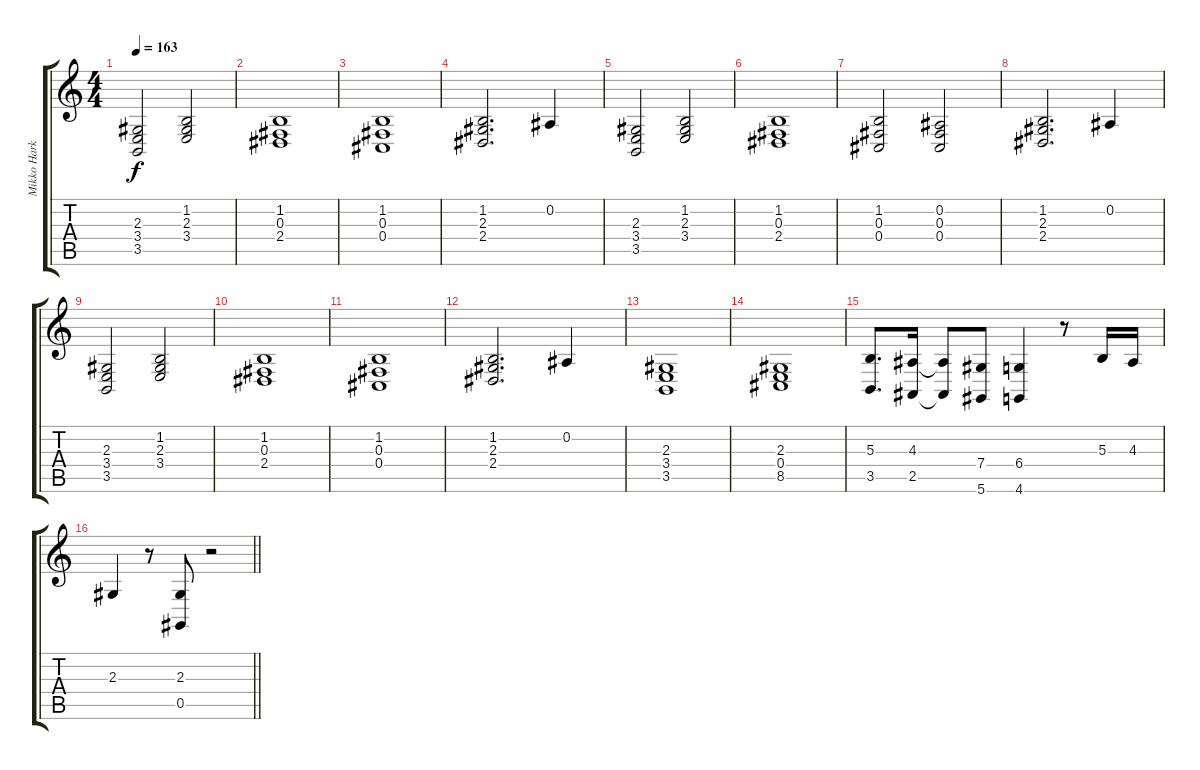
\track ("Mikko Harkin RH" "Mikko Hark") {instrument harpsichord}
\staff {score tabs}
\tuning (Eb4 Bb3 Gb3 Db3 Ab2 Eb2) {hide}
\ts (4 4)
\tempo 163
\clef g2
\ks c
(2.3 3.4 3.5).2{dy f} (1.2 2.3 3.4).2 |
(1.2 0.3 2.4).1 |
(1.2 0.3 0.4).1 |
(1.2 2.3 2.4).2{d} 0.2.4 |
(2.3 3.4 3.5).2 (1.2 2.3 3.4).2 |
(1.2 0.3 2.4).1 |
(1.2 0.3 0.4).2 (0.2 0.3 0.4).2 |
(1.2 2.3 2.4).2{d} 0.2.4 |
(2.3 3.4 3.5).2 (1.2 2.3 3.4).2 |
(1.2 0.3 2.4).1 |
(1.2 0.3 0.4).1 |
(1.2 2.3 2.4).2{d} 0.2.4 |
(2.3 3.4 3.5).1 |
(2.3 0.4 8.5).1 |
(5.3 3.5).8{d} (4.3 2.5).16 (4.3{t} 2.5{t}).8 (7.4 5.6).8 (6.4 4.6).4 r.8 5.3.16 4.3.16 |
\barLineRight lightlight
2.3.4 r.8 (2.3 0.5).8 r.2
